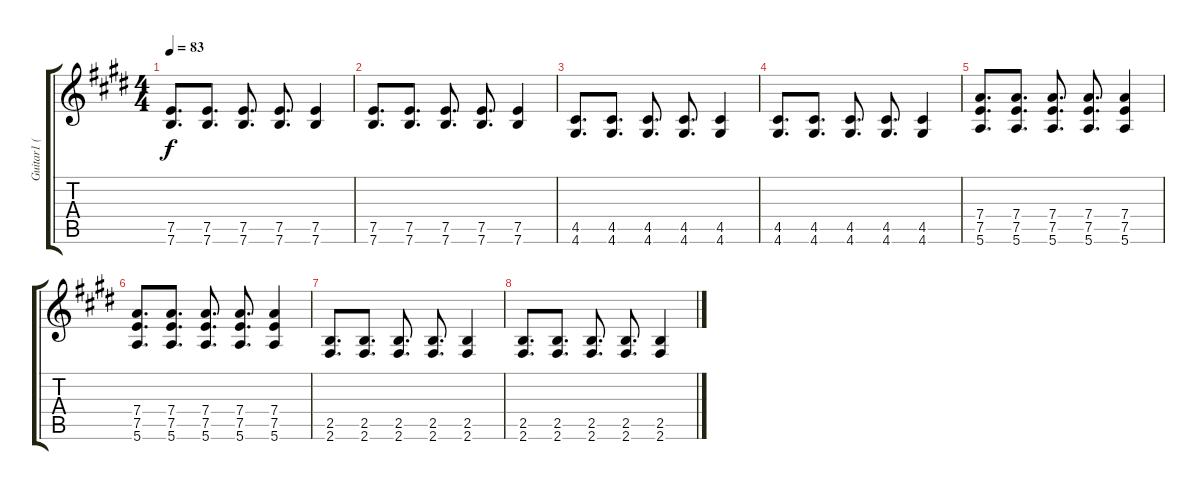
\track ("Guitar1 ( Stereo)" "Guitar1 ( ") {instrument distortionguitar}
\staff {score tabs}
\tuning (E4 B3 G3 D3 A2 E2) {hide}
\ts (4 4)
\tempo 83
\clef g2
\ks e
(7.5 7.6).8{d dy f instrument distortionguitar} (7.5 7.6).8{d} (7.5 7.6).8{d} (7.5 7.6).8{d} (7.5 7.6).4 |
(7.5 7.6).8{d} (7.5 7.6).8{d} (7.5 7.6).8{d} (7.5 7.6).8{d} (7.5 7.6).4 |
(4.5 4.6).8{d} (4.5 4.6).8{d} (4.5 4.6).8{d} (4.5 4.6).8{d} (4.5 4.6).4 |
(4.5 4.6).8{d} (4.5 4.6).8{d} (4.5 4.6).8{d} (4.5 4.6).8{d} (4.5 4.6).4 |
(7.4 7.5 5.6).8{d} (7.4 7.5 5.6).8{d} (7.4 7.5 5.6).8{d} (7.4 7.5 5.6).8{d} (7.4 7.5 5.6).4 |
(7.4 7.5 5.6).8{d} (7.4 7.5 5.6).8{d} (7.4 7.5 5.6).8{d} (7.4 7.5 5.6).8{d} (7.4 7.5 5.6).4 |
(2.5 2.6).8{d} (2.5 2.6).8{d} (2.5 2.6).8{d} (2.5 2.6).8{d} (2.5 2.6).4 |
(2.5 2.6).8{d} (2.5 2.6).8{d} (2.5 2.6).8{d} (2.5 2.6).8{d} (2.5 2.6).4
